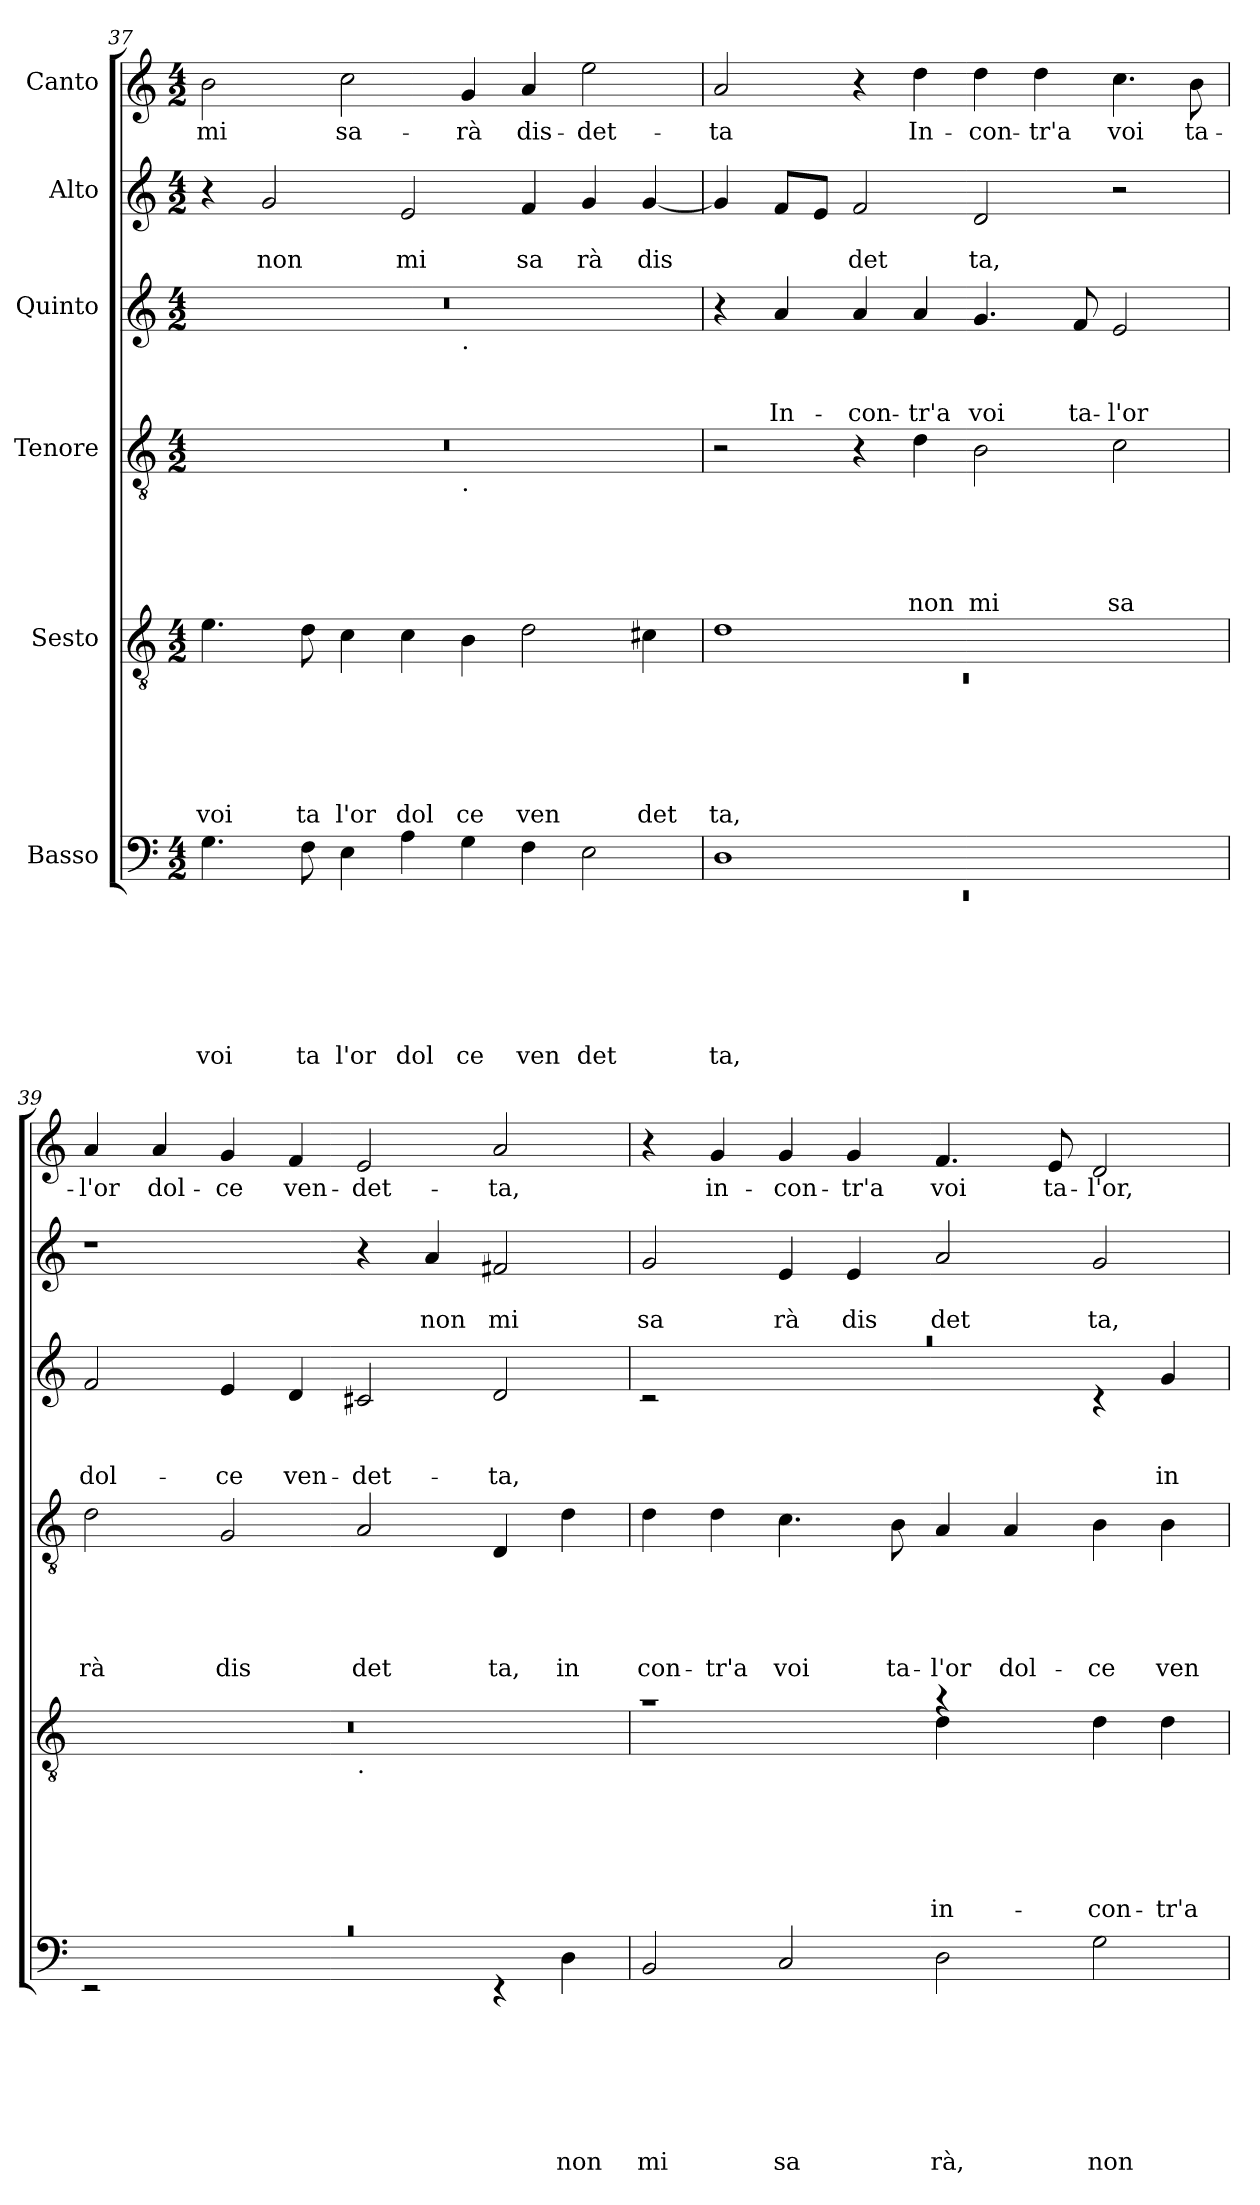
**kern	**text	**text	**text	**text	**text	**text	**text	**kern	**text	**text	**text	**text	**text	**text	**kern	**text	**text	**text	**text	**text	**kern	**text	**text	**text	**kern	**text	**text	**kern	**text
*part6	*part6	*part6	*part6	*part6	*part6	*part6	*part6	*part5	*part5	*part5	*part5	*part5	*part5	*part5	*part4	*part4	*part4	*part4	*part4	*part4	*part3	*part3	*part3	*part3	*part2	*part2	*part2	*part1	*part1
*staff6	*staff6	*staff6	*staff6	*staff6	*staff6	*staff6	*staff6	*staff5	*staff5	*staff5	*staff5	*staff5	*staff5	*staff5	*staff4	*staff4	*staff4	*staff4	*staff4	*staff4	*staff3	*staff3	*staff3	*staff3	*staff2	*staff2	*staff2	*staff1	*staff1
*I"Basso	*	*	*	*	*	*	*	*I"Sesto	*	*	*	*	*	*	*I"Tenore	*	*	*	*	*	*I"Quinto	*	*	*	*I"Alto	*	*	*I"Canto	*
!!LO:PB:g=z
*clefF4	*	*	*	*	*	*	*	*clefGv2	*	*	*	*	*	*	*clefGv2	*	*	*	*	*	*clefG2	*	*	*	*clefG2	*	*	*clefG2	*
*k[]	*	*	*	*	*	*	*	*k[]	*	*	*	*	*	*	*k[]	*	*	*	*	*	*k[]	*	*	*	*k[]	*	*	*k[]	*
*C:	*	*	*	*	*	*	*	*C:	*	*	*	*	*	*	*C:	*	*	*	*	*	*C:	*	*	*	*C:	*	*	*C:	*
*M4/2	*	*	*	*	*	*	*	*M4/2	*	*	*	*	*	*	*M4/2	*	*	*	*	*	*M4/2	*	*	*	*M4/2	*	*	*M4/2	*
=37	=37	=37	=37	=37	=37	=37	=37	=37	=37	=37	=37	=37	=37	=37	=37	=37	=37	=37	=37	=37	=37	=37	=37	=37	=37	=37	=37	=37	=37
!	!	!	!	!	!	!	!LO:LY:b	!	!	!	!	!	!	!LO:LY:b	!	!	!	!	!	!	!	!	!	!	!	!	!	!	!LO:LY:b
*	*	*	*	*	*	*	*	*	*	*	*	*	*	*	*^	*	*	*	*	*	*^	*	*	*	*	*	*	*	*
4.G\	.	.	.	.	.	.	voi	4.e\	.	.	.	.	.	voi	0r	1ryy	.	.	.	.	.	0r	1ryy	.	.	.	4r	.	.	2b\	mi
!	!	!	!	!	!	!	!	!	!	!	!	!	!	!	!	!	!	!	!	!	!	!	!	!	!	!	!	!	!LO:LY:b	!	!
.	.	.	.	.	.	.	.	.	.	.	.	.	.	.	.	.	.	.	.	.	.	.	.	.	.	.	2g/	.	non	.	.
!	!	!	!	!	!	!	!LO:LY:b	!	!	!	!	!	!	!LO:LY:b	!	!	!	!	!	!	!	!	!	!	!	!	!	!	!	!	!
8F\	.	.	.	.	.	.	ta	8d\	.	.	.	.	.	ta	.	.	.	.	.	.	.	.	.	.	.	.	.	.	.	.	.
!	!	!	!	!	!	!	!LO:LY:b	!	!	!	!	!	!	!LO:LY:b	!	!	!	!	!	!	!	!	!	!	!	!	!	!	!	!	!LO:LY:b
4E\	.	.	.	.	.	.	l'or	4c\	.	.	.	.	.	l'or	.	.	.	.	.	.	.	.	.	.	.	.	.	.	.	2cc\	sa-
!	!	!	!	!	!	!	!LO:LY:b	!	!	!	!	!	!	!LO:LY:b	!	!	!	!	!	!	!	!	!	!	!	!	!	!	!LO:LY:b	!	!
4A\	.	.	.	.	.	.	dol	4c\	.	.	.	.	.	dol	.	.	.	.	.	.	.	.	.	.	.	.	2e/	.	mi	.	.
!	!	!	!	!	!	!	!	!	!	!	!	!	!	!	!	!	!	!	!	!	!	!	!LO:TX:b:t=.	!	!	!	!	!	!	!	!
!	!	!	!	!	!	!	!	!	!	!	!	!	!	!	!	!LO:TX:b:t=.	!	!	!	!	!	!	!	!	!	!	!	!	!	!	!
!	!	!	!	!	!	!	!LO:LY:b	!	!	!	!	!	!	!LO:LY:b	!	!	!	!	!	!	!	!	!	!	!	!	!	!	!	!	!LO:LY:b
4G\	.	.	.	.	.	.	ce	4B\	.	.	.	.	.	ce	.	1ryy	.	.	.	.	.	.	1ryy	.	.	.	.	.	.	4g/	-rà
!	!	!	!	!	!	!	!LO:LY:b	!	!	!	!	!	!	!LO:LY:b	!	!	!	!	!	!	!	!	!	!	!	!	!	!	!LO:LY:b	!	!LO:LY:b
4F\	.	.	.	.	.	.	ven	2d\	.	.	.	.	.	ven	.	.	.	.	.	.	.	.	.	.	.	.	4f/	.	sa	4a/	dis-
!	!	!	!	!	!	!	!LO:LY:b	!	!	!	!	!	!	!	!	!	!	!	!	!	!	!	!	!	!	!	!	!	!LO:LY:b	!	!LO:LY:b
2E\	.	.	.	.	.	.	det	.	.	.	.	.	.	.	.	.	.	.	.	.	.	.	.	.	.	.	4g/	.	rà	2ee\	-det-
!	!	!	!	!	!	!	!	!	!	!	!	!	!	!LO:LY:b	!	!	!	!	!	!	!	!	!	!	!	!	!	!	!LO:LY:b	!	!
.	.	.	.	.	.	.	.	4c#X\	.	.	.	.	.	det	.	.	.	.	.	.	.	.	.	.	.	.	[<4g/	.	dis	.	.
=38	=38	=38	=38	=38	=38	=38	=38	=38	=38	=38	=38	=38	=38	=38	=38	=38	=38	=38	=38	=38	=38	=38	=38	=38	=38	=38	=38	=38	=38	=38	=38
*^	*	*	*	*	*	*	*	*^	*	*	*	*	*	*	*	*	*	*	*	*	*	*	*	*	*	*	*	*	*	*	*
!	!LO:N:vis=1	!	!	!	!	!	!	!LO:LY:b	!	!LO:N:vis=1	!	!	!	!	!	!LO:LY:b	!	!	!	!	!	!	!	!	!	!	!	!	!	!	!	!	!LO:LY:b
*	*	*	*	*	*	*	*	*	*	*	*	*	*	*	*	*	*v	*v	*	*	*	*	*	*	*	*	*	*	*	*	*	*	*
*	*	*	*	*	*	*	*	*	*	*	*	*	*	*	*	*	*	*	*	*	*	*	*v	*v	*	*	*	*	*	*	*	*
1D	0rEE	.	.	.	.	.	.	ta,	1d	0rC	.	.	.	.	.	ta,	2r	.	.	.	.	.	4r	.	.	.	4g/]	.	.	2a/	-ta
!	!	!	!	!	!	!	!	!	!	!	!	!	!	!	!	!	!	!	!	!	!	!	!	!	!	!LO:LY:b	!	!	!	!	!
.	.	.	.	.	.	.	.	.	.	.	.	.	.	.	.	.	.	.	.	.	.	.	4a/	.	.	In-	8f/L	.	.	.	.
.	.	.	.	.	.	.	.	.	.	.	.	.	.	.	.	.	.	.	.	.	.	.	.	.	.	.	8e/J	.	.	.	.
!	!	!	!	!	!	!	!	!	!	!	!	!	!	!	!	!	!	!	!	!	!	!	!	!	!	!LO:LY:b	!	!	!LO:LY:b	!	!
.	.	.	.	.	.	.	.	.	.	.	.	.	.	.	.	.	4r	.	.	.	.	.	4a/	.	.	-con-	2f/	.	det	4r	.
!	!	!	!	!	!	!	!	!	!	!	!	!	!	!	!	!	!	!	!	!	!	!LO:LY:b	!	!	!	!LO:LY:b	!	!	!	!	!LO:LY:b
.	.	.	.	.	.	.	.	.	.	.	.	.	.	.	.	.	4d\	.	.	.	.	non	4a/	.	.	-tr'a	.	.	.	4dd\	In-
!	!	!	!	!	!	!	!	!	!	!	!	!	!	!	!	!	!	!	!	!	!	!LO:LY:b	!	!	!	!LO:LY:b	!	!	!LO:LY:b	!	!LO:LY:b
1ryy	.	.	.	.	.	.	.	.	1ryy	.	.	.	.	.	.	.	2B\	.	.	.	.	mi	4.g/	.	.	voi	2d/	.	ta,	4dd\	-con-
!	!	!	!	!	!	!	!	!	!	!	!	!	!	!	!	!	!	!	!	!	!	!	!	!	!	!	!	!	!	!	!LO:LY:b
.	.	.	.	.	.	.	.	.	.	.	.	.	.	.	.	.	.	.	.	.	.	.	.	.	.	.	.	.	.	4dd\	-tr'a
!	!	!	!	!	!	!	!	!	!	!	!	!	!	!	!	!	!	!	!	!	!	!	!	!	!	!LO:LY:b	!	!	!	!	!
.	.	.	.	.	.	.	.	.	.	.	.	.	.	.	.	.	.	.	.	.	.	.	8f/	.	.	ta-	.	.	.	.	.
!	!	!	!	!	!	!	!	!	!	!	!	!	!	!	!	!	!	!	!	!	!	!LO:LY:b	!	!	!	!LO:LY:b	!	!	!	!	!LO:LY:b
.	.	.	.	.	.	.	.	.	.	.	.	.	.	.	.	.	2c\	.	.	.	.	sa	2e/	.	.	-l'or	2r	.	.	4.cc\	voi
!	!	!	!	!	!	!	!	!	!	!	!	!	!	!	!	!	!	!	!	!	!	!	!	!	!	!	!	!	!	!	!LO:LY:b
.	.	.	.	.	.	.	.	.	.	.	.	.	.	.	.	.	.	.	.	.	.	.	.	.	.	.	.	.	.	8b\	ta-
=39	=39	=39	=39	=39	=39	=39	=39	=39	=39	=39	=39	=39	=39	=39	=39	=39	=39	=39	=39	=39	=39	=39	=39	=39	=39	=39	=39	=39	=39	=39	=39
!LO:N:vis=1	!	!	!	!	!	!	!	!	!	!	!	!	!	!	!	!	!	!	!	!	!	!LO:LY:b	!	!	!	!LO:LY:b	!	!	!	!	!LO:LY:b
0rc	2rEE	.	.	.	.	.	.	.	0r	1ryy	.	.	.	.	.	.	2d\	.	.	.	.	rà	2f/	.	.	dol-	1r	.	.	4a/	-l'or
!	!	!	!	!	!	!	!	!	!	!	!	!	!	!	!	!	!	!	!	!	!	!	!	!	!	!	!	!	!	!	!LO:LY:b
.	.	.	.	.	.	.	.	.	.	.	.	.	.	.	.	.	.	.	.	.	.	.	.	.	.	.	.	.	.	4a/	dol-
!	!	!	!	!	!	!	!	!	!	!	!	!	!	!	!	!	!	!	!	!	!	!LO:LY:b	!	!	!	!LO:LY:b	!	!	!	!	!LO:LY:b
.	1ryy	.	.	.	.	.	.	.	.	.	.	.	.	.	.	.	2G/	.	.	.	.	dis	4e/	.	.	-ce	.	.	.	4g/	-ce
!	!	!	!	!	!	!	!	!	!	!	!	!	!	!	!	!	!	!	!	!	!	!	!	!	!	!LO:LY:b	!	!	!	!	!LO:LY:b
.	.	.	.	.	.	.	.	.	.	.	.	.	.	.	.	.	.	.	.	.	.	.	4d/	.	.	ven-	.	.	.	4f/	ven-
!	!	!	!	!	!	!	!	!	!	!LO:TX:b:t=.	!	!	!	!	!	!	!	!	!	!	!	!	!	!	!	!	!	!	!	!	!
!	!	!	!	!	!	!	!	!	!	!	!	!	!	!	!	!	!	!	!	!	!	!LO:LY:b	!	!	!	!LO:LY:b	!	!	!	!	!LO:LY:b
.	.	.	.	.	.	.	.	.	.	1ryy	.	.	.	.	.	.	2A/	.	.	.	.	det	2c#X/	.	.	-det-	4r	.	.	2e/	-det-
!	!	!	!	!	!	!	!	!	!	!	!	!	!	!	!	!	!	!	!	!	!	!	!	!	!	!	!	!	!LO:LY:b	!	!
.	.	.	.	.	.	.	.	.	.	.	.	.	.	.	.	.	.	.	.	.	.	.	.	.	.	.	4a/	.	non	.	.
!	!	!	!	!	!	!	!	!	!	!	!	!	!	!	!	!	!	!	!	!	!	!LO:LY:b	!	!	!	!LO:LY:b	!	!	!LO:LY:b	!	!LO:LY:b
.	4rEE	.	.	.	.	.	.	.	.	.	.	.	.	.	.	.	4D/	.	.	.	.	ta,	2d/	.	.	-ta,	2f#X/	.	mi	2a/	-ta,
!	!	!	!	!	!	!	!	!LO:LY:b	!	!	!	!	!	!	!	!	!	!	!	!	!	!LO:LY:b	!	!	!	!	!	!	!	!	!
.	4D\	.	.	.	.	.	.	non	.	.	.	.	.	.	.	.	4d\	.	.	.	.	in	.	.	.	.	.	.	.	.	.
!!LO:LB:g=z
=40	=40	=40	=40	=40	=40	=40	=40	=40	=40	=40	=40	=40	=40	=40	=40	=40	=40	=40	=40	=40	=40	=40	=40	=40	=40	=40	=40	=40	=40	=40	=40
!	!	!	!	!	!	!	!	!LO:LY:b	!	!	!	!	!	!	!	!	!	!	!	!	!	!LO:LY:b	!LO:N:vis=1	!	!	!	!	!	!LO:LY:b	!	!
*v	*v	*	*	*	*	*	*	*	*	*	*	*	*	*	*	*	*	*	*	*	*	*	*^	*	*	*	*	*	*	*	*
2BB/	.	.	.	.	.	.	mi	1ra	1ryy	.	.	.	.	.	.	4d\	.	.	.	.	con-	0raa	2rc	.	.	.	2g/	.	sa	4r	.
!	!	!	!	!	!	!	!	!	!	!	!	!	!	!	!	!	!	!	!	!	!LO:LY:b	!	!	!	!	!	!	!	!	!	!LO:LY:b
.	.	.	.	.	.	.	.	.	.	.	.	.	.	.	.	4d\	.	.	.	.	-tr'a	.	.	.	.	.	.	.	.	4g/	in-
!	!	!	!	!	!	!	!LO:LY:b	!	!	!	!	!	!	!	!	!	!	!	!	!	!LO:LY:b	!	!	!	!	!	!	!	!LO:LY:b	!	!LO:LY:b
2C/	.	.	.	.	.	.	sa	.	.	.	.	.	.	.	.	4.c\	.	.	.	.	voi	.	1ryy	.	.	.	4e/	.	rà	4g/	-con-
!	!	!	!	!	!	!	!	!	!	!	!	!	!	!	!	!	!	!	!	!	!	!	!	!	!	!	!	!	!LO:LY:b	!	!LO:LY:b
.	.	.	.	.	.	.	.	.	.	.	.	.	.	.	.	.	.	.	.	.	.	.	.	.	.	.	4e/	.	dis	4g/	-tr'a
!	!	!	!	!	!	!	!	!	!	!	!	!	!	!	!	!	!	!	!	!	!LO:LY:b	!	!	!	!	!	!	!	!	!	!
.	.	.	.	.	.	.	.	.	.	.	.	.	.	.	.	8B\	.	.	.	.	ta-	.	.	.	.	.	.	.	.	.	.
!	!	!	!	!	!	!	!LO:LY:b	!	!	!	!	!	!	!	!LO:LY:b	!	!	!	!	!	!LO:LY:b	!	!	!	!	!	!	!	!LO:LY:b	!	!LO:LY:b
2D\	.	.	.	.	.	.	rà,	4ra	4d\	.	.	.	.	.	in-	4A/	.	.	.	.	-l'or	.	.	.	.	.	2a/	.	det	4.f/	voi
!	!	!	!	!	!	!	!	!	!	!	!	!	!	!	!	!	!	!	!	!	!LO:LY:b	!	!	!	!	!	!	!	!	!	!
.	.	.	.	.	.	.	.	2.ryy	4ryy	.	.	.	.	.	.	4A/	.	.	.	.	dol-	.	.	.	.	.	.	.	.	.	.
!	!	!	!	!	!	!	!	!	!	!	!	!	!	!	!	!	!	!	!	!	!	!	!	!	!	!	!	!	!	!	!LO:LY:b
.	.	.	.	.	.	.	.	.	.	.	.	.	.	.	.	.	.	.	.	.	.	.	.	.	.	.	.	.	.	8e/	ta-
!	!	!	!	!	!	!	!LO:LY:b	!	!	!	!	!	!	!	!LO:LY:b	!	!	!	!	!	!LO:LY:b	!	!	!	!	!	!	!	!LO:LY:b	!	!LO:LY:b
2G\	.	.	.	.	.	.	non	.	4d\	.	.	.	.	.	-con-	4B\	.	.	.	.	-ce	.	4rc	.	.	.	2g/	.	ta,	2d/	-l'or,
!	!	!	!	!	!	!	!	!	!	!	!	!	!	!	!LO:LY:b	!	!	!	!	!	!LO:LY:b	!	!	!	!	!LO:LY:b	!	!	!	!	!
.	.	.	.	.	.	.	.	.	4d\	.	.	.	.	.	-tr'a	4B\	.	.	.	.	ven-	.	4g/	.	.	in	.	.	.	.	.
*	*	*	*	*	*	*	*	*v	*v	*	*	*	*	*	*	*	*	*	*	*	*	*v	*v	*	*	*	*	*	*	*	*
=	=	=	=	=	=	=	=	=	=	=	=	=	=	=	=	=	=	=	=	=	=	=	=	=	=	=	=	=	=
*-	*-	*-	*-	*-	*-	*-	*-	*-	*-	*-	*-	*-	*-	*-	*-	*-	*-	*-	*-	*-	*-	*-	*-	*-	*-	*-	*-	*-	*-
